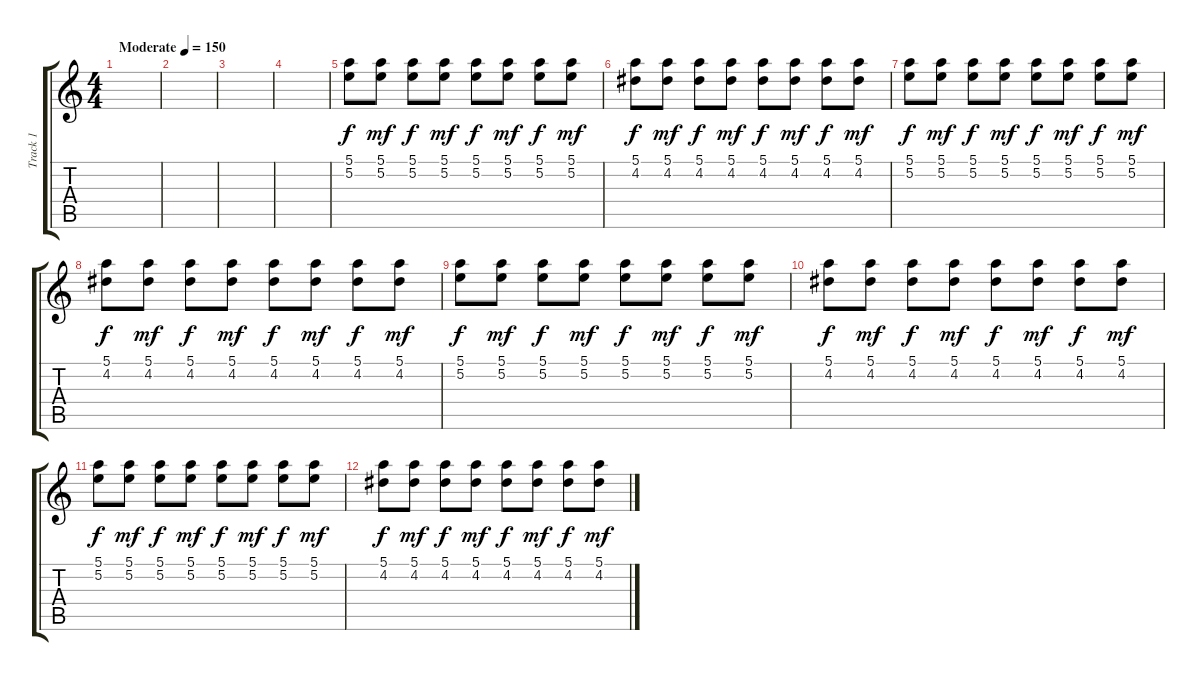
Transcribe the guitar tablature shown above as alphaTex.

\track ("Track 1" "Track 1") {instrument distortionguitar}
\staff {score tabs}
\tuning (E4 B3 G3 D3 A2 E2) {hide}
\ts (4 4)
\tempo (150 "Moderate")
\clef g2
\ks c
|
|
|
|
(5.1 5.2).8 (5.1 5.2).8{dy mf} (5.1 5.2).8{dy f} (5.1 5.2).8{dy mf} (5.1 5.2).8{dy f} (5.1 5.2).8{dy mf} (5.1 5.2).8{dy f} (5.1 5.2).8{dy mf} |
(5.1 4.2).8{dy f} (5.1 4.2).8{dy mf} (5.1 4.2).8{dy f} (5.1 4.2).8{dy mf} (5.1 4.2).8{dy f} (5.1 4.2).8{dy mf} (5.1 4.2).8{dy f} (5.1 4.2).8{dy mf} |
(5.1 5.2).8{dy f} (5.1 5.2).8{dy mf} (5.1 5.2).8{dy f} (5.1 5.2).8{dy mf} (5.1 5.2).8{dy f} (5.1 5.2).8{dy mf} (5.1 5.2).8{dy f} (5.1 5.2).8{dy mf} |
(5.1 4.2).8{dy f} (5.1 4.2).8{dy mf} (5.1 4.2).8{dy f} (5.1 4.2).8{dy mf} (5.1 4.2).8{dy f} (5.1 4.2).8{dy mf} (5.1 4.2).8{dy f} (5.1 4.2).8{dy mf} |
(5.1 5.2).8{dy f} (5.1 5.2).8{dy mf} (5.1 5.2).8{dy f} (5.1 5.2).8{dy mf} (5.1 5.2).8{dy f} (5.1 5.2).8{dy mf} (5.1 5.2).8{dy f} (5.1 5.2).8{dy mf} |
(5.1 4.2).8{dy f} (5.1 4.2).8{dy mf} (5.1 4.2).8{dy f} (5.1 4.2).8{dy mf} (5.1 4.2).8{dy f} (5.1 4.2).8{dy mf} (5.1 4.2).8{dy f} (5.1 4.2).8{dy mf} |
(5.1 5.2).8{dy f} (5.1 5.2).8{dy mf} (5.1 5.2).8{dy f} (5.1 5.2).8{dy mf} (5.1 5.2).8{dy f} (5.1 5.2).8{dy mf} (5.1 5.2).8{dy f} (5.1 5.2).8{dy mf} |
(5.1 4.2).8{dy f} (5.1 4.2).8{dy mf} (5.1 4.2).8{dy f} (5.1 4.2).8{dy mf} (5.1 4.2).8{dy f} (5.1 4.2).8{dy mf} (5.1 4.2).8{dy f} (5.1 4.2).8{dy mf}
